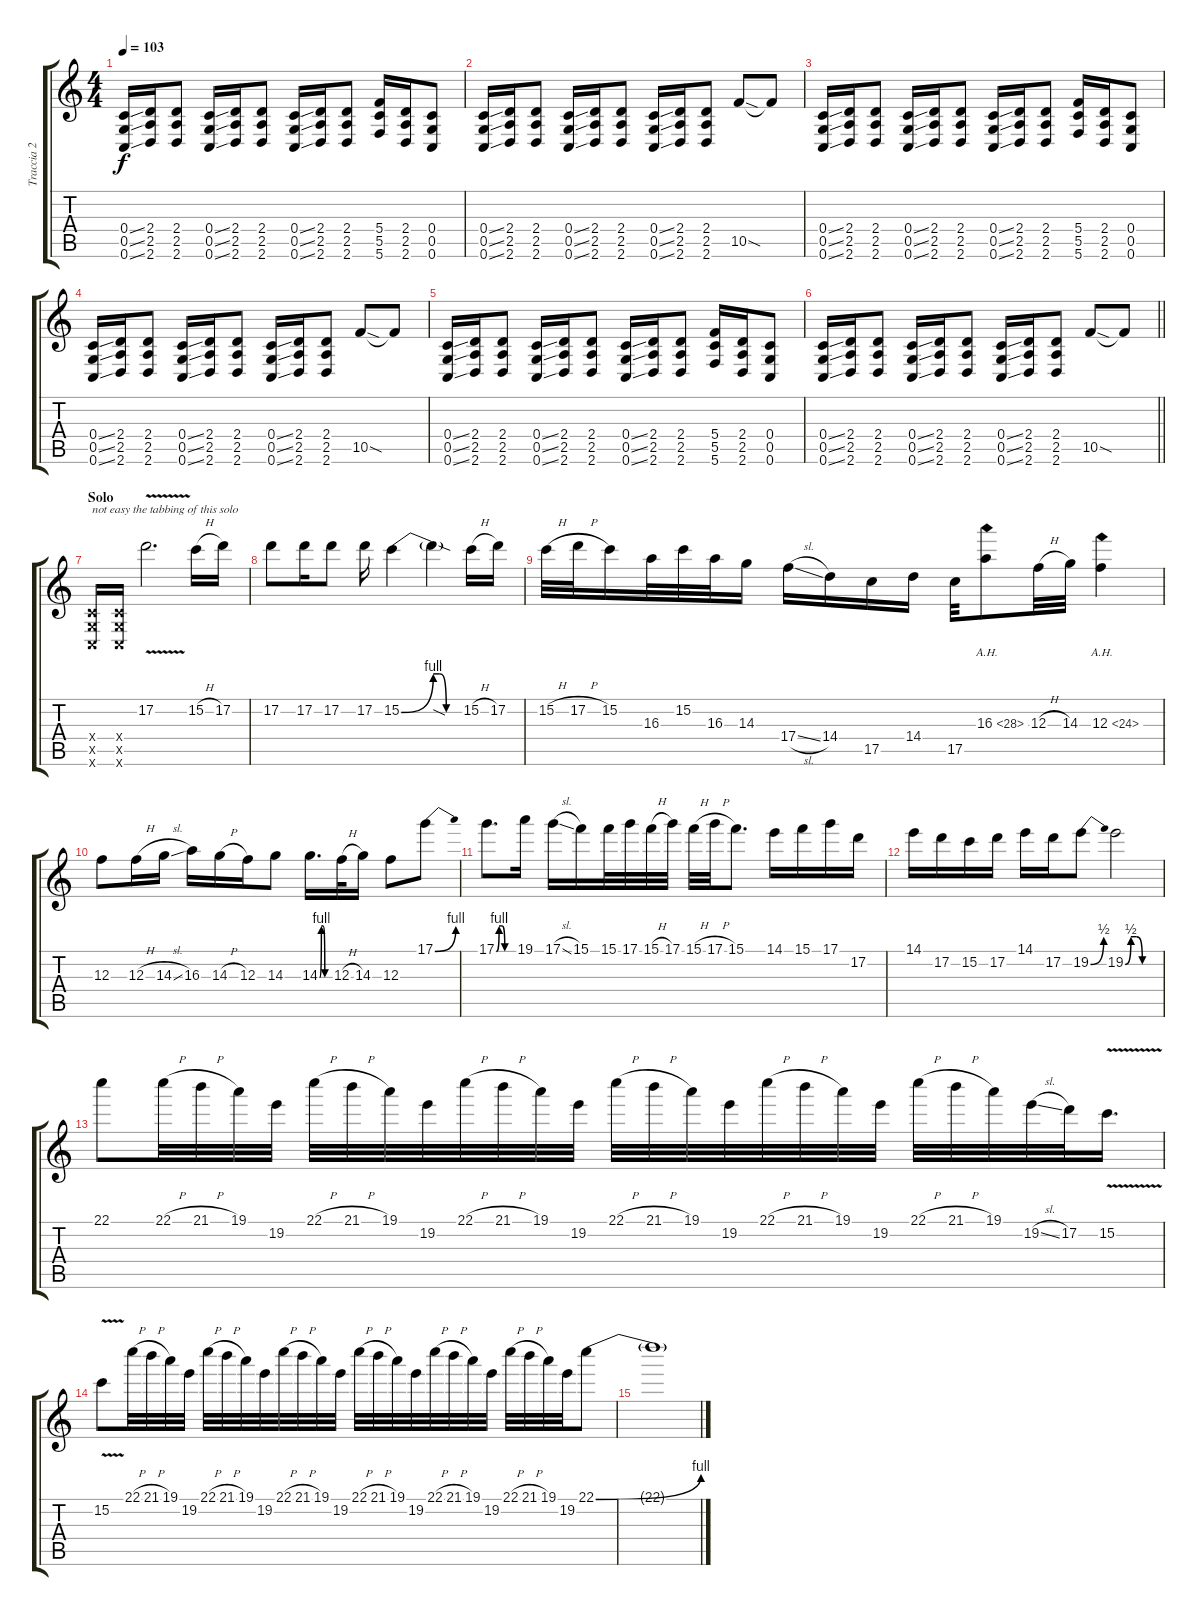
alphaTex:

\track ("Traccia 2" "Traccia 2") {instrument distortionguitar}
\staff {score tabs}
\tuning (D4 A3 F3 C3 G2 C2) {hide}
\ts (4 4)
\tempo 103
\clef g2
\ks c
(0.4{ss} 0.5{ss} 0.6{ss}).16{dy f} (2.4 2.5 2.6).16 (2.4 2.5 2.6).8 (0.4{ss} 0.5{ss} 0.6{ss}).16 (2.4 2.5 2.6).16 (2.4 2.5 2.6).8 (0.4{ss} 0.5{ss} 0.6{ss}).16 (2.4 2.5 2.6).16 (2.4 2.5 2.6).8 (5.4 5.5 5.6).16 (2.4 2.5 2.6).16 (0.4 0.5 0.6).8 |
(0.4{ss} 0.5{ss} 0.6{ss}).16 (2.4 2.5 2.6).16 (2.4 2.5 2.6).8 (0.4{ss} 0.5{ss} 0.6{ss}).16 (2.4 2.5 2.6).16 (2.4 2.5 2.6).8 (0.4{ss} 0.5{ss} 0.6{ss}).16 (2.4 2.5 2.6).16 (2.4 2.5 2.6).8 10.5{sod}.8 10.5{t}.8 |
(0.4{ss} 0.5{ss} 0.6{ss}).16 (2.4 2.5 2.6).16 (2.4 2.5 2.6).8 (0.4{ss} 0.5{ss} 0.6{ss}).16 (2.4 2.5 2.6).16 (2.4 2.5 2.6).8 (0.4{ss} 0.5{ss} 0.6{ss}).16 (2.4 2.5 2.6).16 (2.4 2.5 2.6).8 (5.4 5.5 5.6).16 (2.4 2.5 2.6).16 (0.4 0.5 0.6).8 |
(0.4{ss} 0.5{ss} 0.6{ss}).16 (2.4 2.5 2.6).16 (2.4 2.5 2.6).8 (0.4{ss} 0.5{ss} 0.6{ss}).16 (2.4 2.5 2.6).16 (2.4 2.5 2.6).8 (0.4{ss} 0.5{ss} 0.6{ss}).16 (2.4 2.5 2.6).16 (2.4 2.5 2.6).8 10.5{sod}.8 10.5{t}.8 |
(0.4{ss} 0.5{ss} 0.6{ss}).16 (2.4 2.5 2.6).16 (2.4 2.5 2.6).8 (0.4{ss} 0.5{ss} 0.6{ss}).16 (2.4 2.5 2.6).16 (2.4 2.5 2.6).8 (0.4{ss} 0.5{ss} 0.6{ss}).16 (2.4 2.5 2.6).16 (2.4 2.5 2.6).8 (5.4 5.5 5.6).16 (2.4 2.5 2.6).16 (0.4 0.5 0.6).8 |
\barLineRight lightlight
(0.4{ss} 0.5{ss} 0.6{ss}).16 (2.4 2.5 2.6).16 (2.4 2.5 2.6).8 (0.4{ss} 0.5{ss} 0.6{ss}).16 (2.4 2.5 2.6).16 (2.4 2.5 2.6).8 (0.4{ss} 0.5{ss} 0.6{ss}).16 (2.4 2.5 2.6).16 (2.4 2.5 2.6).8 10.5{sod}.8 10.5{t}.8 |
\section ("" "Solo")
(0.4{x} 0.5{x} 0.6{x}).16{txt "not easy the tabbing of this solo"} (0.4{x} 0.5{x} 0.6{x}).16 17.2{v}.2{d} 15.2{h}.16 17.2.16 |
17.2.8 17.2.16 17.2.8 17.2.16 15.2{be (bend 0 0 60 4)}.4 15.2{be (custom 0 4 15 4 30 0 60 0) sod t}.4 15.2{h}.16 17.2.16 |
15.2{h}.32 17.2{h}.32 15.2.16 16.3.32 15.2.32 16.3.32 14.3.16 17.4{sl}.16 14.4.16 17.5.16 14.4.16 17.5.32 16.3{ah 12}.8 12.3{h}.32 14.3.32 12.3{ah 12}.4 |
12.3.8 12.3{h}.16 14.3{sl}.16 16.3.16 14.3{h}.16 12.3.16 14.3.8 14.3{be (custom 0 0 10 4 20 4 30 0 60 0)}.16{d} 12.3{h}.32 14.3.16 12.3.8 17.1{be (bend 0 0 60 4)}.8 |
17.1{be (custom 0 0 10 4 20 4 30 0 60 0)}.8{d} 19.1.16 17.1{sl}.16 15.1.16 15.1.32 17.1.32 15.1{h}.32 17.1.32 15.1{h}.32 17.1{h}.32 15.1.8{d} 14.1.16 15.1.16 17.1.16 17.2.16 |
14.1.16 17.2.16 15.2.16 17.2.16 14.1.16 17.2.16 19.2{be (bend 0 0 60 2)}.8 19.2{be (custom 0 0 10 2 20 2 30 0 60 0)}.2 |
22.1.8 22.1{h}.32 21.1{h}.32 19.1.32 19.2.32 22.1{h}.32 21.1{h}.32 19.1.32 19.2.32 22.1{h}.32 21.1{h}.32 19.1.32 19.2.32 22.1{h}.32 21.1{h}.32 19.1.32 19.2.32 22.1{h}.32 21.1{h}.32 19.1.32 19.2.32 22.1{h}.32 21.1{h}.32 19.1.32 19.2{sl}.32 17.2.32 15.2{v}.16{d} |
15.2{v}.8 22.1{h}.32 21.1{h}.32 19.1.32 19.2.32 22.1{h}.32 21.1{h}.32 19.1.32 19.2.32 22.1{h}.32 21.1{h}.32 19.1.32 19.2.32 22.1{h}.32 21.1{h}.32 19.1.32 19.2.32 22.1{h}.32 21.1{h}.32 19.1.32 19.2.32 22.1{h}.32 21.1{h}.32 19.1.32 19.2.32 22.1{be (bend 0 0 60 4)}.8 |
22.1{t}.1
